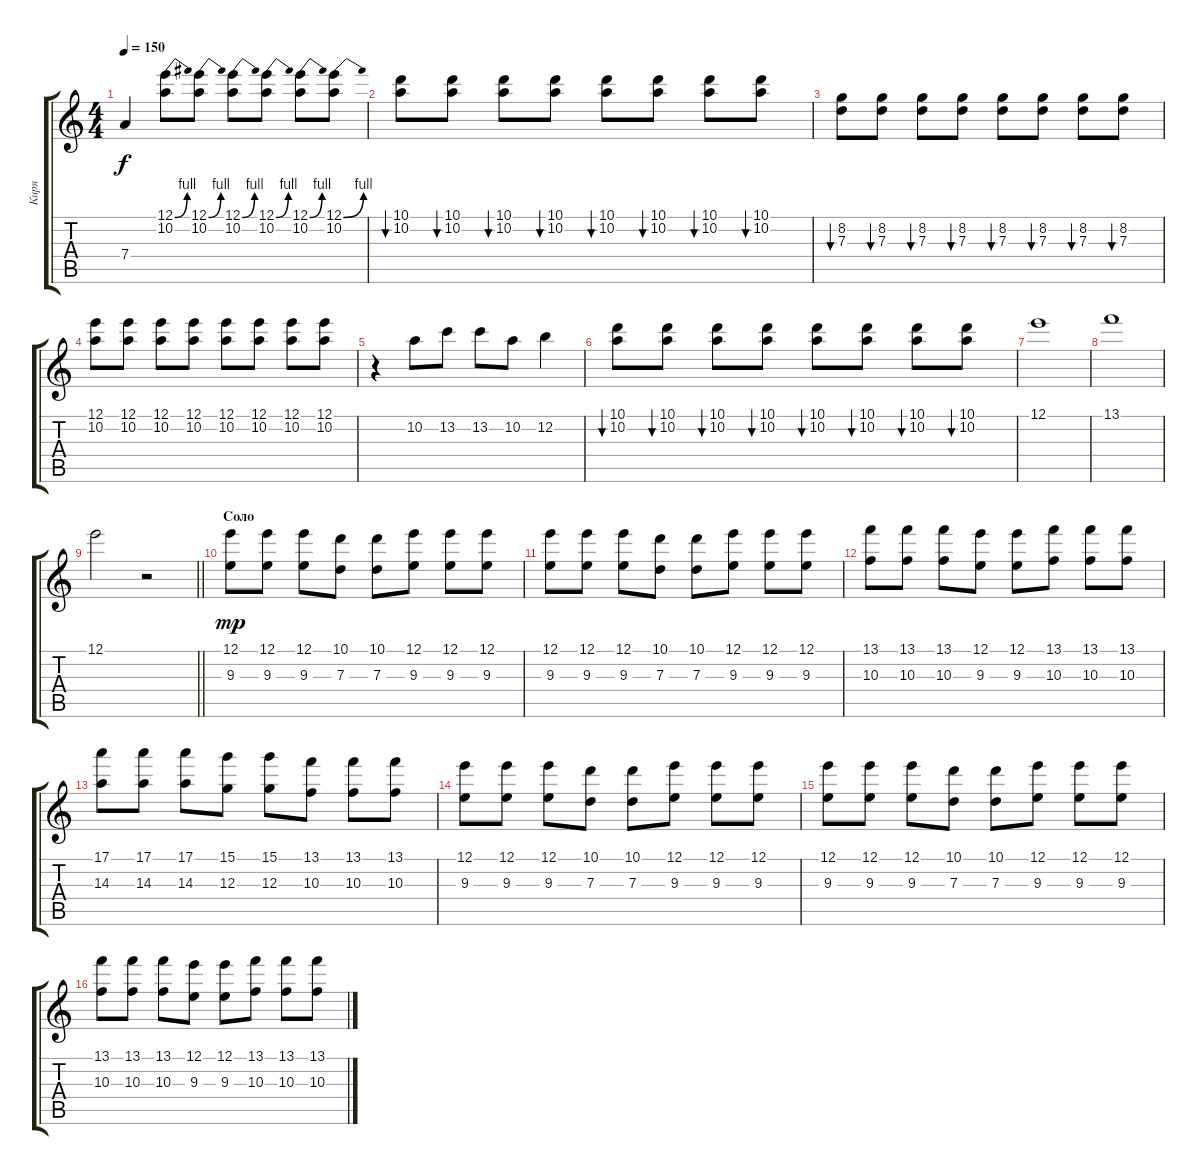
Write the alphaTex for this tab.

\track ("Киря" "Киря") {instrument overdrivenguitar}
\staff {score tabs}
\tuning (E4 B3 G3 D3 A2 E2) {hide}
\ts (4 4)
\tempo 150
\clef g2
\ks c
7.4.4{dy f} (12.1{be (bend 0 0 60 4)} 10.2).8 (12.1{be (bend 0 0 60 4)} 10.2).8 (12.1{be (bend 0 0 60 4)} 10.2).8 (12.1{be (bend 0 0 60 4)} 10.2).8 (12.1{be (bend 0 0 60 4)} 10.2).8 (12.1{be (bend 0 0 60 4)} 10.2).8 |
(10.1 10.2).8{bu 60} (10.1 10.2).8{bu 60} (10.1 10.2).8{bu 60} (10.1 10.2).8{bu 60} (10.1 10.2).8{bu 60} (10.1 10.2).8{bu 60} (10.1 10.2).8{bu 60} (10.1 10.2).8{bu 60} |
(8.2 7.3).8{bu 60} (8.2 7.3).8{bu 60} (8.2 7.3).8{bu 60} (8.2 7.3).8{bu 60} (8.2 7.3).8{bu 60} (8.2 7.3).8{bu 60} (8.2 7.3).8{bu 60} (8.2 7.3).8{bu 60} |
(12.1 10.2).8 (12.1 10.2).8 (12.1 10.2).8 (12.1 10.2).8 (12.1 10.2).8 (12.1 10.2).8 (12.1 10.2).8 (12.1 10.2).8 |
r.4 10.2.8 13.2.8 13.2.8 10.2.8 12.2.4 |
(10.1 10.2).8{bu 60} (10.1 10.2).8{bu 60} (10.1 10.2).8{bu 60} (10.1 10.2).8{bu 60} (10.1 10.2).8{bu 60} (10.1 10.2).8{bu 60} (10.1 10.2).8{bu 60} (10.1 10.2).8{bu 60} |
12.1.1{volume 4} |
13.1.1 |
\barLineRight lightlight
12.1.2 r.2 |
\section ("" "Соло")
(12.1 9.3).8{dy mp volume 16} (12.1 9.3).8 (12.1 9.3).8 (10.1 7.3).8 (10.1 7.3).8 (12.1 9.3).8 (12.1 9.3).8 (12.1 9.3).8 |
(12.1 9.3).8 (12.1 9.3).8 (12.1 9.3).8 (10.1 7.3).8 (10.1 7.3).8 (12.1 9.3).8 (12.1 9.3).8 (12.1 9.3).8 |
(13.1 10.3).8 (13.1 10.3).8 (13.1 10.3).8 (12.1 9.3).8 (12.1 9.3).8 (13.1 10.3).8 (13.1 10.3).8 (13.1 10.3).8 |
(17.1 14.3).8 (17.1 14.3).8 (17.1 14.3).8 (15.1 12.3).8 (15.1 12.3).8 (13.1 10.3).8 (13.1 10.3).8 (13.1 10.3).8 |
(12.1 9.3).8 (12.1 9.3).8 (12.1 9.3).8 (10.1 7.3).8 (10.1 7.3).8 (12.1 9.3).8 (12.1 9.3).8 (12.1 9.3).8 |
(12.1 9.3).8 (12.1 9.3).8 (12.1 9.3).8 (10.1 7.3).8 (10.1 7.3).8 (12.1 9.3).8 (12.1 9.3).8 (12.1 9.3).8 |
(13.1 10.3).8 (13.1 10.3).8 (13.1 10.3).8 (12.1 9.3).8 (12.1 9.3).8 (13.1 10.3).8 (13.1 10.3).8 (13.1 10.3).8
